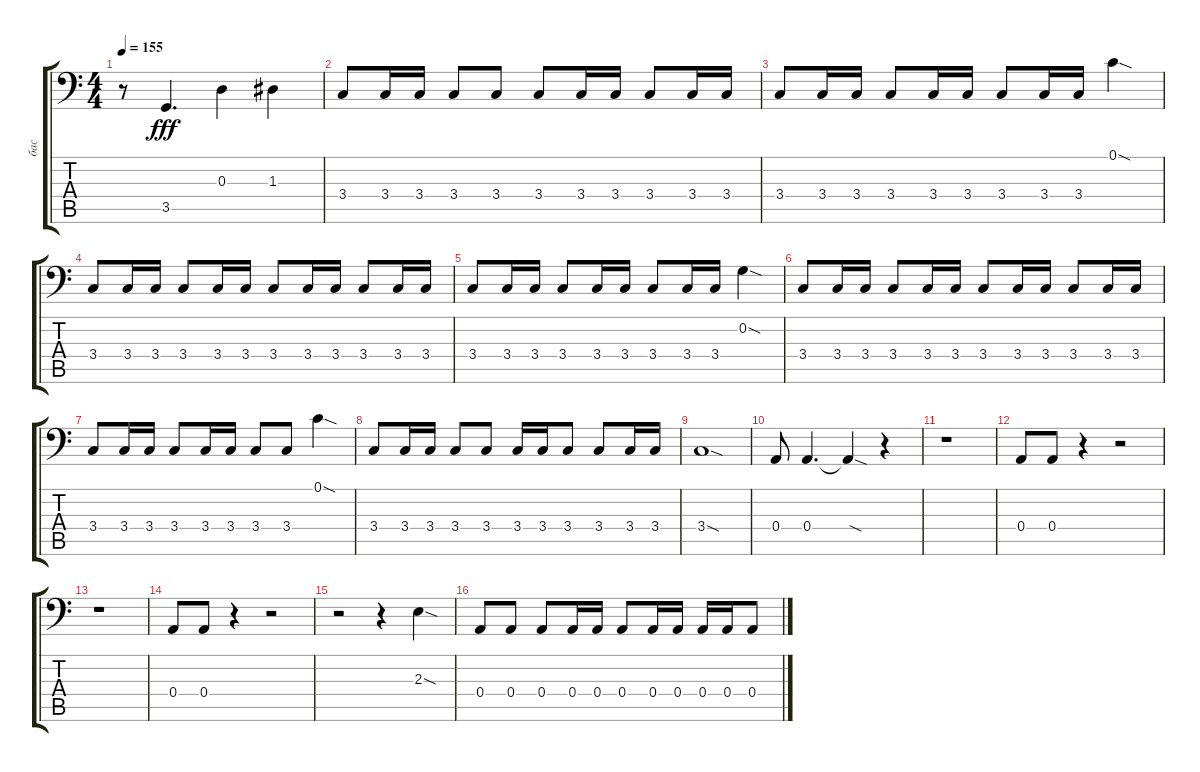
\track ("бас" "бас") {instrument electricbassfinger}
\staff {score tabs}
\tuning (C3 G2 D2 A1 E1 B0) {hide}
\ts (4 4)
\tempo 155
\clef f4
\ks aminor
r.8{dy fff} 3.5.4{d} 0.3.4 1.3.4 |
3.4.8 3.4.16 3.4.16 3.4.8 3.4.8 3.4.8 3.4.16 3.4.16 3.4.8 3.4.16 3.4.16 |
3.4.8 3.4.16 3.4.16 3.4.8 3.4.16 3.4.16 3.4.8 3.4.16 3.4.16 0.1{sod}.4 |
3.4.8 3.4.16 3.4.16 3.4.8 3.4.16 3.4.16 3.4.8 3.4.16 3.4.16 3.4.8 3.4.16 3.4.16 |
3.4.8 3.4.16 3.4.16 3.4.8 3.4.16 3.4.16 3.4.8 3.4.16 3.4.16 0.2{sod}.4 |
3.4.8 3.4.16 3.4.16 3.4.8 3.4.16 3.4.16 3.4.8 3.4.16 3.4.16 3.4.8 3.4.16 3.4.16 |
3.4.8 3.4.16 3.4.16 3.4.8 3.4.16 3.4.16 3.4.8 3.4.8 0.1{sod}.4 |
3.4.8 3.4.16 3.4.16 3.4.8 3.4.8 3.4.16 3.4.16 3.4.8 3.4.8 3.4.16 3.4.16 |
3.4{sod}.1 |
0.4.8 0.4.4{d} 0.4{sod t}.4 r.4 |
r.1 |
0.4.8 0.4.8 r.4 r.2 |
r.1 |
0.4.8 0.4.8 r.4 r.2 |
r.2 r.4 2.3{sod}.4 |
0.4.8 0.4.8 0.4.8 0.4.16 0.4.16 0.4.8 0.4.16 0.4.16 0.4.16 0.4.16 0.4.8
